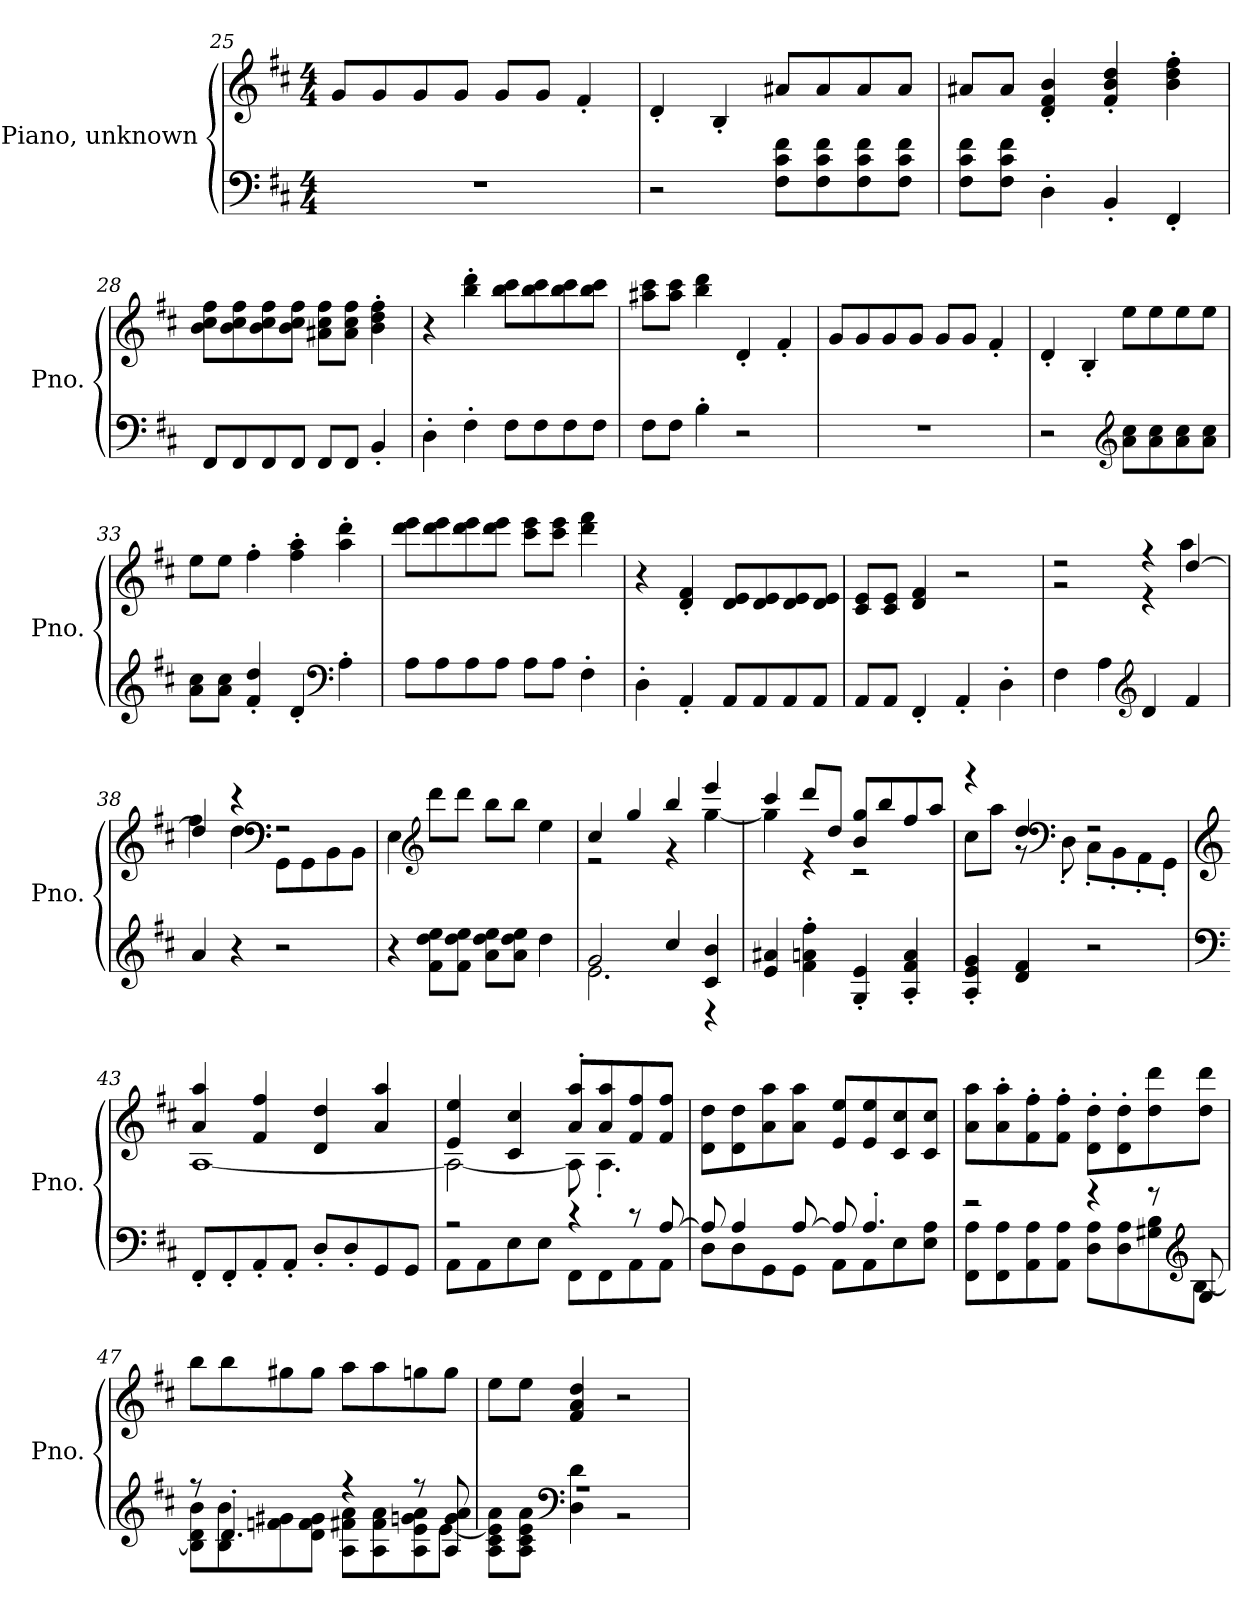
**kern	**kern
*part1	*part1
*staff2	*staff1
*I"Piano, unknown	*
*I'Pno.	*
*clefF4	*clefG2
*k[f#c#]	*k[f#c#]
*M4/4	*M4/4
=25	=25
1r	8g/L
.	8g/
.	8g/
.	8g/J
.	8g/L
.	8g/J
.	4f#'/
=26	=26
2r	4d'/
.	4B'/
8F#\ 8c#\ 8f#\L	8a#X/L
8F#\ 8c#\ 8f#\	8a#/
8F#\ 8c#\ 8f#\	8a#/
8F#\ 8c#\ 8f#\J	8a#/J
!!LO:PB:g=z
=27	=27
8F#\ 8c#\ 8f#\L	8a#X/L
8F#\ 8c#\ 8f#\J	8a#/J
4D'\	4d/' 4f#/' 4b/'
4BB'/	4f#/' 4b/' 4dd/'
4FF#'/	4b\' 4dd\' 4ff#\'
=28	=28
8FF#/L	8b\ 8cc#\ 8ff#\L
8FF#/	8b\ 8cc#\ 8ff#\
8FF#/	8b\ 8cc#\ 8ff#\
8FF#/J	8b\ 8cc#\ 8ff#\J
8FF#/L	8a#X\ 8cc#\ 8ff#\L
8FF#/J	8a#\ 8cc#\ 8ff#\J
4BB'/	4b\' 4dd\' 4ff#\'
=29	=29
4D'\	4r
4F#'\	4bb\' 4ddd\'
8F#\L	8bb\ 8ccc#\L
8F#\	8bb\ 8ccc#\
8F#\	8bb\ 8ccc#\
8F#\J	8bb\ 8ccc#\J
=30	=30
8F#\L	8aa#X\ 8ccc#\L
8F#\J	8aa#\ 8ccc#\J
4B'\	4bb\ 4ddd\
2r	4d'/
.	4f#'/
=31	=31
1r	8g/L
.	8g/
.	8g/
.	8g/J
.	8g/L
.	8g/J
.	4f#'/
!!LO:LB:g=z
=32	=32
2r	4d'/
.	4B'/
*clefG2	*
8a\ 8cc#\L	8ee\L
8a\ 8cc#\	8ee\
8a\ 8cc#\	8ee\
8a\ 8cc#\J	8ee\J
=33	=33
8a\ 8cc#\L	8ee\L
8a\ 8cc#\J	8ee\J
4f#/' 4dd/'	4ff#'\
4d'/	4ff#\' 4aa\'
*clefF4	*
4A'\	4aa\' 4ddd\'
=34	=34
8A\L	8ddd\ 8eee\L
8A\	8ddd\ 8eee\
8A\	8ddd\ 8eee\
8A\J	8ddd\ 8eee\J
8A\L	8ccc#\ 8eee\L
8A\J	8ccc#\ 8eee\J
4F#'\	4ddd\ 4fff#\
=35	=35
4D'\	4r
4AA'/	4d/' 4f#/'
8AA/L	8d/ 8e/L
8AA/	8d/ 8e/
8AA/	8d/ 8e/
8AA/J	8d/ 8e/J
=36	=36
8AA/L	8c#/ 8e/L
8AA/J	8c#/ 8e/J
4FF#'/	4d/ 4f#/
4AA'/	2r
4D'\	.
!!LO:LB:g=z
=37	=37
*	*^
4F#\	2r	2r
4A\	.	.
*clefG2	*	*
4d/	4r	4r
4f#/	[4dd/	4aa\
=38	=38	=38
4a/	4dd/]	4ff#\
4r	4r	4dd\
*	*clefF4	*
2r	2r	8GG\L
.	.	8GG\
.	.	8BB\
.	.	8BB\J
*	*v	*v
=39	=39
4r	4E\
*	*clefG2
8f#\ 8dd\ 8ee\L	8ddd\L
8f#\ 8dd\ 8ee\J	8ddd\J
8a\ 8dd\ 8ee\L	8bb\L
8a\ 8dd\ 8ee\J	8bb\J
4dd\	4ee\
=40	=40
*^	*^
2g/	2.e\	4cc#/	2r
.	.	4gg/	.
4cc#/	.	4bb/	4r
4c#/ 4b/	4r	4eee/	[4gg\
*v	*v	*	*
=41	=41	=41
4e/ 4a#X/	4ccc#/	4gg\]
4f#\' 4an\' 4ff#\'	8ddd/L	4r
.	8dd/J	.
4G/' 4e/'	8b/ 8gg/L	2r
.	8bb/	.
4A/' 4f#/' 4a/'	8ff#/	.
.	8aa/J	.
!!LO:LB:g=z	!!
=42	=42	=42
4A/' 4e/' 4g/'	4r	8cc#\L
.	.	8aa\J
4d/ 4f#/	4dd/	8r
*	*clefF4	*
.	.	8D'\
2r	2r	8C#'\L
.	.	8BB'\
.	.	8AA'\
.	.	8GG'\J
=43	=43	=43
*clefF4	*clefG2	*
8FF#'/L	4a/ 4aa/	[1A
8FF#'/	.	.
8AA'/	4f#/ 4ff#/	.
8AA'/J	.	.
8D'/L	4d/ 4dd/	.
8D'/	.	.
8GG/	4a/ 4aa/	.
8GG/J	.	.
=44	=44	=44
*^	*	*
2r	8AA\L	4e/ 4ee/	2A\_
.	8AA\	.	.
.	8E\	4c#/ 4cc#/	.
.	8E\J	.	.
4r	8FF#\L	8a/' 8aa/'L	8A\]
.	8FF#\	8a/ 8aa/	4.A'\
8r	8AA\	8f#/ 8ff#/	.
[8A/	8AA\J	8f#/ 8ff#/J	.
*	*	*v	*v
=45	=45	=45
8A/]	8D\L	8d\ 8dd\L
4A/	8D\	8d\ 8dd\
.	8GG\	8a\ 8aa\
[8A/	8GG\J	8a\ 8aa\J
8A/]	8AA\L	8e/ 8ee/L
4.A'/	8AA\	8e/ 8ee/
.	8E\	8c#/ 8cc#/
.	8E\ 8A\J	8c#/ 8cc#/J
!!LO:LB:g=z
=46	=46	=46
2r	8FF#\ 8A\L	8a\ 8aa\L
.	8FF#\ 8A\	8a\' 8aa\'
.	8AA\ 8A\	8f#\' 8ff#\'
.	8AA\ 8A\J	8f#\' 8ff#\'J
4r	8D\ 8A\L	8d\' 8dd\'L
.	8D\ 8A\	8d\' 8dd\'
8r	8G#X\ 8B\	8dd\ 8ddd\
*clefG2	*	*
8G#/	[8B\J	8dd\ 8ddd\J
=47	=47	=47
8r	8B\] 8d\ 8b\L	8bb\L
4.d'/	8B\ 8b\	8bb\
.	8fn\ 8g#X\	8gg#X\
.	8d\ 8f\ 8g#\J	8gg#\J
4r	8A\ 8f#X\ 8a\L	8aa\L
.	8A\ 8f#\ 8a\	8aa\
8r	8A\ 8e\ 8gn\ 8a\	8ggn\
8A/ 8g/ 8a/	[8e\J	8gg\J
=48	=48	=48
1r	8A\ 8c#\ 8e\] 8a\L	8ee\L
.	8A\ 8c#\ 8e\ 8a\J	8ee\J
*clefF4	*	*
.	4D\ 4d\	4f#/ 4a/ 4dd/
.	2r	2r
*v	*v	*
=	=
*-	*-
